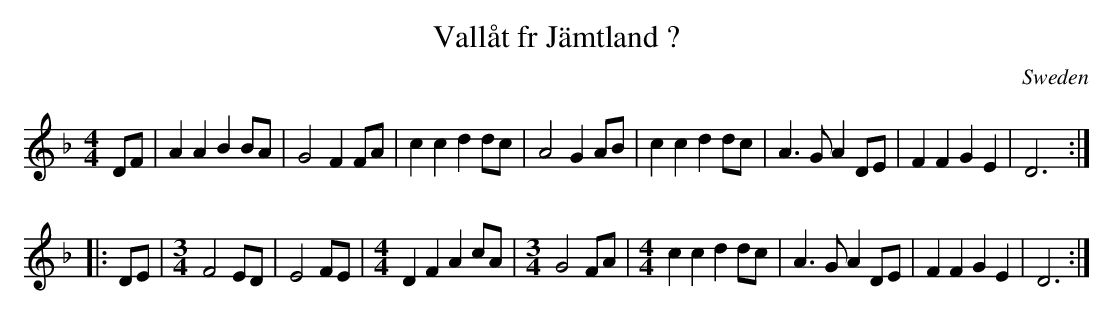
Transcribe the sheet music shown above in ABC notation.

X:1
T:Vallåt fr Jämtland ?
M:4/4
O:Sweden
K:D min
DF | \
A2A2B2BA | G4F2FA | c2c2d2dc | A4G2AB |\
c2c2d2dc | A3GA2DE | F2F2G2E2 | D6 :|
|:\
DE |\
M:3/4
F4ED | E4FE |\
M:4/4
D2F2A2cA |\
M:3/4
G4FA |\
M:4/4
c2c2d2dc | A3GA2DE | F2F2G2E2 | D6 :|
